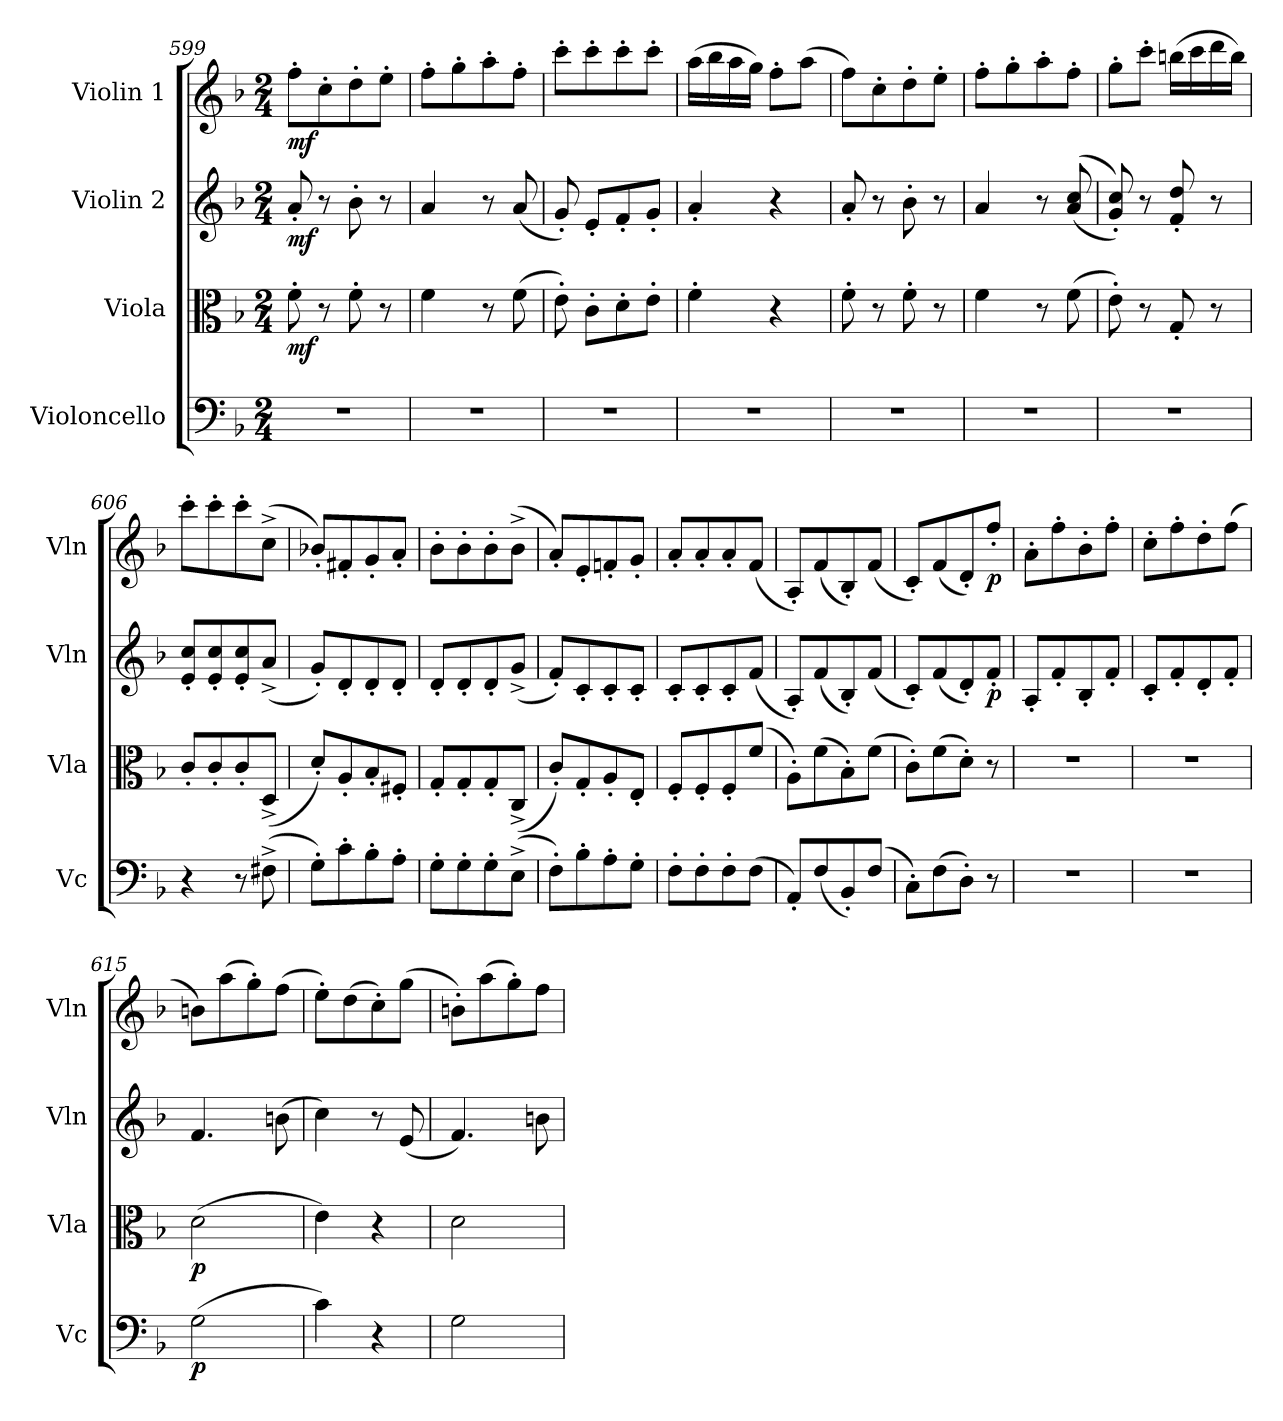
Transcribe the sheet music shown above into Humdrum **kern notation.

**kern	**dynam	**kern	**dynam	**kern	**dynam	**kern	**dynam
*part4	*part4	*part3	*part3	*part2	*part2	*part1	*part1
*staff4	*staff4	*staff3	*staff3	*staff2	*staff2	*staff1	*staff1
*I"Violoncello	*	*I"Viola	*	*I"Violin 2	*	*I"Violin 1	*
*I'Vc	*	*I'Vla	*	*I'Vln	*	*I'Vln	*
*clefF4	*	*clefC3	*	*clefG2	*	*clefG2	*
*k[b-]	*	*k[b-]	*	*k[b-]	*	*k[b-]	*
*M2/4	*	*M2/4	*	*M2/4	*	*M2/4	*
=599	=599	=599	=599	=599	=599	=599	=599
!	!	!	!LO:DY:b	!	!LO:DY:b	!	!LO:DY:b
2r	.	8f'\	mf	8a'/	mf	8ff'\L	mf
.	.	8r	.	8r	.	8cc'\	.
.	.	8f'\	.	8b-'\	.	8dd'\	.
.	.	8r	.	8r	.	8ee'\J	.
=600	=600	=600	=600	=600	=600	=600	=600
2r	.	4f\	.	4a/	.	8ff'\L	.
.	.	.	.	.	.	8gg'\	.
.	.	8r	.	8r	.	8aa'\	.
.	.	(>8f\	.	(<8a/	.	8ff'\J	.
=601	=601	=601	=601	=601	=601	=601	=601
2r	.	8e'\)	.	8g'/)	.	8ccc'\L	.
.	.	8c'\L	.	8e'/L	.	8ccc'\	.
.	.	8d'\	.	8f'/	.	8ccc'\	.
.	.	8e'\J	.	8g'/J	.	8ccc'\J	.
=602	=602	=602	=602	=602	=602	=602	=602
2r	.	4f'\	.	4a'/	.	(>16aa\LL	.
.	.	.	.	.	.	16bb-\	.
.	.	.	.	.	.	16aa\	.
.	.	.	.	.	.	16gg\JJ)	.
.	.	4r	.	4r	.	8ff'\L	.
.	.	.	.	.	.	(>8aa\J	.
=603	=603	=603	=603	=603	=603	=603	=603
2r	.	8f'\	.	8a'/	.	8ff\L)	.
.	.	8r	.	8r	.	8cc'\	.
.	.	8f'\	.	8b-'\	.	8dd'\	.
.	.	8r	.	8r	.	8ee'\J	.
=604	=604	=604	=604	=604	=604	=604	=604
2r	.	4f\	.	4a/	.	8ff'\L	.
.	.	.	.	.	.	8gg'\	.
.	.	8r	.	8r	.	8aa'\	.
.	.	(>8f\	.	(<(>8a/ 8cc/	.	8ff'\J	.
!!LO:PB:g=z
=605	=605	=605	=605	=605	=605	=605	=605
2r	.	8e'\)	.	8g/' 8cc/'))	.	8gg'\L	.
.	.	8r	.	8r	.	8ccc'\J	.
.	.	8G'/	.	8f/' 8dd/'	.	(>16bbn\LL	.
.	.	.	.	.	.	16ccc\	.
.	.	8r	.	8r	.	16ddd\	.
.	.	.	.	.	.	16bb\JJ)	.
=606	=606	=606	=606	=606	=606	=606	=606
4r	.	8c'/L	.	8e/' 8cc/'L	.	8ccc'\L	.
.	.	8c'/	.	8e/' 8cc/'	.	8ccc'\	.
8r	.	8c'/	.	8e/' 8cc/'	.	8ccc'\	.
(>8F#X^\	.	(<8D^/J	.	(<8a^/J	.	(>8cc^\J	.
=607	=607	=607	=607	=607	=607	=607	=607
8G'\L)	.	8d'/L)	.	8g'/L)	.	8b-X'/L)	.
8c'\	.	8A'/	.	8d'/	.	8f#X'/	.
8B-'\	.	8B-'/	.	8d'/	.	8g'/	.
8A'\J	.	8F#X'/J	.	8d'/J	.	8a'/J	.
=608	=608	=608	=608	=608	=608	=608	=608
8G'\L	.	8G'/L	.	8d'/L	.	8b-'\L	.
8G'\	.	8G'/	.	8d'/	.	8b-'\	.
8G'\	.	8G'/	.	8d'/	.	8b-'\	.
(>8E^\J	.	(<8C^/J	.	(<8g^/J	.	(>8b-^\J	.
=609	=609	=609	=609	=609	=609	=609	=609
8F'\L)	.	8c'/L)	.	8f'/L)	.	8a'/L)	.
8B-'\	.	8G'/	.	8c'/	.	8e'/	.
8A'\	.	8A'/	.	8c'/	.	8fn'/	.
8G'\J	.	8E'/J	.	8c'/J	.	8g'/J	.
=610	=610	=610	=610	=610	=610	=610	=610
8F'\L	.	8F'/L	.	8c'/L	.	8a'/L	.
8F'\	.	8F'/	.	8c'/	.	8a'/	.
8F'\	.	8F'/	.	8c'/	.	8a'/	.
(>8F\J	.	(<8f/J	.	(<8f/J	.	(<8f/J	.
=611	=611	=611	=611	=611	=611	=611	=611
8AA'/L)	.	8A'\L)	.	8A'/L)	.	8A'/L)	.
(<8F/	.	(>8f\	.	(<8f/	.	(<8f/	.
8BB-'/)	.	8B-'\)	.	8B-'/)	.	8B-'/)	.
(<8F/J	.	(>8f\J	.	(<8f/J	.	(<8f/J	.
=612	=612	=612	=612	=612	=612	=612	=612
8C'\L)	.	8c'\L)	.	8c'/L)	.	8c'/L)	.
(>8F\	.	(>8f\	.	(<8f/	.	(<8f/	.
8D'\J)	.	8d'\J)	.	8d'/)	.	8d'/)	.
!	!	!	!	!	!LO:DY:b	!	!LO:DY:b
8r	.	8r	.	8f'/J	p	8ff'/J	p
!!LO:LB:g=z
=613	=613	=613	=613	=613	=613	=613	=613
2r	.	2r	.	8A'/L	.	8a'\L	.
.	.	.	.	8f'/	.	8ff'\	.
.	.	.	.	8B-'/	.	8b-'\	.
.	.	.	.	8f'/J	.	8ff'\J	.
=614	=614	=614	=614	=614	=614	=614	=614
2r	.	2r	.	8c'/L	.	8cc'\L	.
.	.	.	.	8f'/	.	8ff'\	.
.	.	.	.	8d'/	.	8dd'\	.
.	.	.	.	8f'/J	.	(>8ff\J	.
=615	=615	=615	=615	=615	=615	=615	=615
!	!LO:DY:b	!	!LO:DY:b	!	!	!	!
(>2G\	p	(>2d\	p	4.f/	.	8bn\L)	.
.	.	.	.	.	.	(>8aa\	.
.	.	.	.	.	.	8gg'\)	.
.	.	.	.	(>8bn\	.	(>8ff\J	.
=616	=616	=616	=616	=616	=616	=616	=616
4c\)	.	4e\)	.	4cc\)	.	8ee'\L)	.
.	.	.	.	.	.	(>8dd\	.
4r	.	4r	.	8r	.	8cc'\)	.
.	.	.	.	(<8e/	.	(>8gg\J	.
=617	=617	=617	=617	=617	=617	=617	=617
2G\	.	2d\	.	4.f/)	.	8bn'\L)	.
.	.	.	.	.	.	(>8aa\	.
.	.	.	.	.	.	8gg'\)	.
.	.	.	.	8bn\	.	8ff\J	.
=	=	=	=	=	=	=	=
*-	*-	*-	*-	*-	*-	*-	*-
